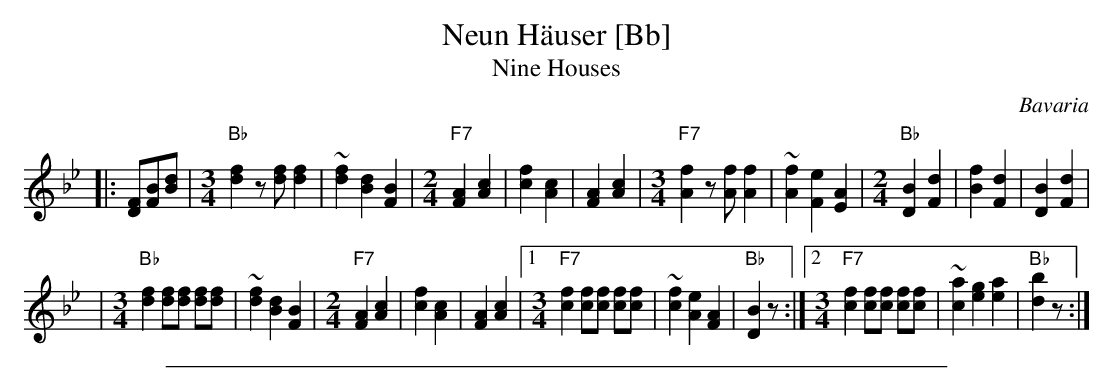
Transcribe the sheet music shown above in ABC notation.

X:1
T: Neun H\"auser [Bb]
T: Nine Houses
O: Bavaria
M: none
K: Bb
|: [DF][FB][Bd] \
| [M:3/4][L:1/8]"Bb"[d2f2] z[df] [d2f2] | ~[d2f2] [B2d2] [F2B2] \
| [M:2/4][L:1/8]"F7"[F2A2] [A2c2] | [c2f2] [A2c2] | [F2A2][A2c2] \
| [M:3/4][L:1/8]"F7"[A2f2] z[Af] [A2f2] | ~[A2f2] [F2e2] [E2A2] \
| [M:2/4][L:1/8]"Bb"[D2B2] [F2d2] | [B2f2] [F2d2] | [D2B2] [F2d2] |
| [M:3/4][L:1/8]"Bb"[d2f2] [df][df] [df][df] | ~[d2f2] [B2d2] [F2B2] \
| [M:2/4][L:1/8]"F7"[F2A2] [A2c2] | [c2f2] [A2c2] | [F2A2][A2c2] \
|1 [M:3/4][L:1/8]"F7"[c2f2] [cf][cf] [cf][cf] | ~[c2f2] [A2e2] [F2A2] | "Bb"[D2B2] z \
:|2[M:3/4][L:1/8]"F7"[c2f2] [cf][cf] [cf][cf] | ~[c2a2] [e2g2] [e2a2] | "Bb"[d2b2] z :|
